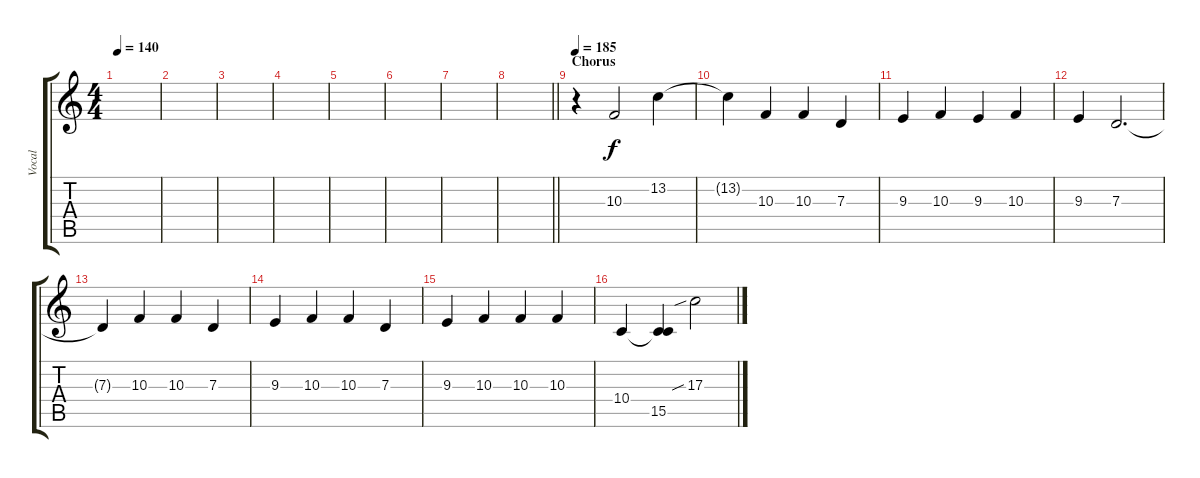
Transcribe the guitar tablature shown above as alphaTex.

\track ("Vocal" "Vocal") {instrument voiceoohs}
\staff {score tabs}
\tuning (E4 B3 G3 D3 A2 D2) {hide}
\ts (4 4)
\tempo 140
\clef g2
\ks c
|
|
|
|
|
|
|
\barLineRight lightlight
|
\section ("" "Chorus")
\tempo 185
r.4 10.3.2 13.2.4 |
13.2{t}.4 10.3.4 10.3.4 7.3.4 |
9.3.4 10.3.4 9.3.4 10.3.4 |
9.3.4 7.3.2{d} |
7.3{t}.4 10.3.4 10.3.4 7.3.4 |
9.3.4 10.3.4 10.3.4 7.3.4 |
9.3.4 10.3.4 10.3.4 10.3.4 |
10.4.4 (10.4{t} 15.5).4 17.3{sib}.2
